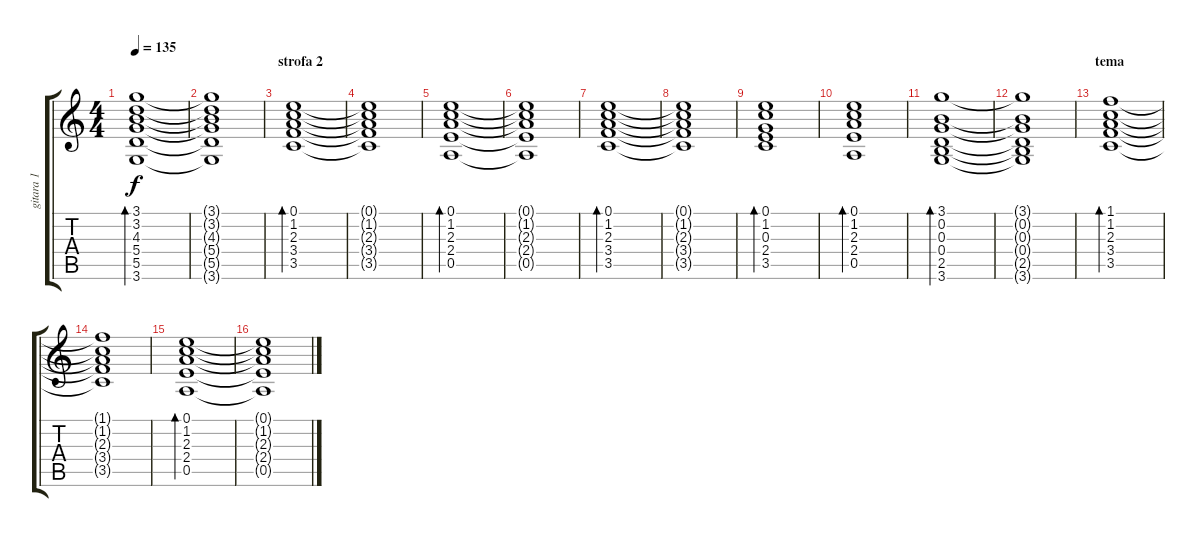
\track ("gitara 1" "gitara 1") {instrument acousticguitarsteel}
\staff {score tabs}
\tuning (E4 B3 G3 D3 A2 E2) {hide}
\ts (4 4)
\tempo 135
\clef g2
\ks c
(3.1 3.2 4.3 5.4 5.5 3.6).1{bd 240 dy f} |
(3.1{t} 3.2{t} 4.3{t} 5.4{t} 5.5{t} 3.6{t}).1 |
\section ("" "strofa 2")
(0.1 1.2 2.3 3.4 3.5).1{bd 240} |
(0.1{t} 1.2{t} 2.3{t} 3.4{t} 3.5{t}).1 |
(0.1 1.2 2.3 2.4 0.5).1{bd 240} |
(0.1{t} 1.2{t} 2.3{t} 2.4{t} 0.5{t}).1 |
(0.1 1.2 2.3 3.4 3.5).1{bd 240} |
(0.1{t} 1.2{t} 2.3{t} 3.4{t} 3.5{t}).1 |
(0.1 1.2 0.3 2.4 3.5).1{bd 240} |
(0.1 1.2 2.3 2.4 0.5).1{bd 240} |
(3.1 0.2 0.3 0.4 2.5 3.6).1{bd 240} |
(3.1{t} 0.2{t} 0.3{t} 0.4{t} 2.5{t} 3.6{t}).1 |
\section ("" "tema")
(1.1 1.2 2.3 3.4 3.5).1{bd 240} |
(1.1{t} 1.2{t} 2.3{t} 3.4{t} 3.5{t}).1 |
(0.1 1.2 2.3 2.4 0.5).1{bd 240} |
(0.1{t} 1.2{t} 2.3{t} 2.4{t} 0.5{t}).1
